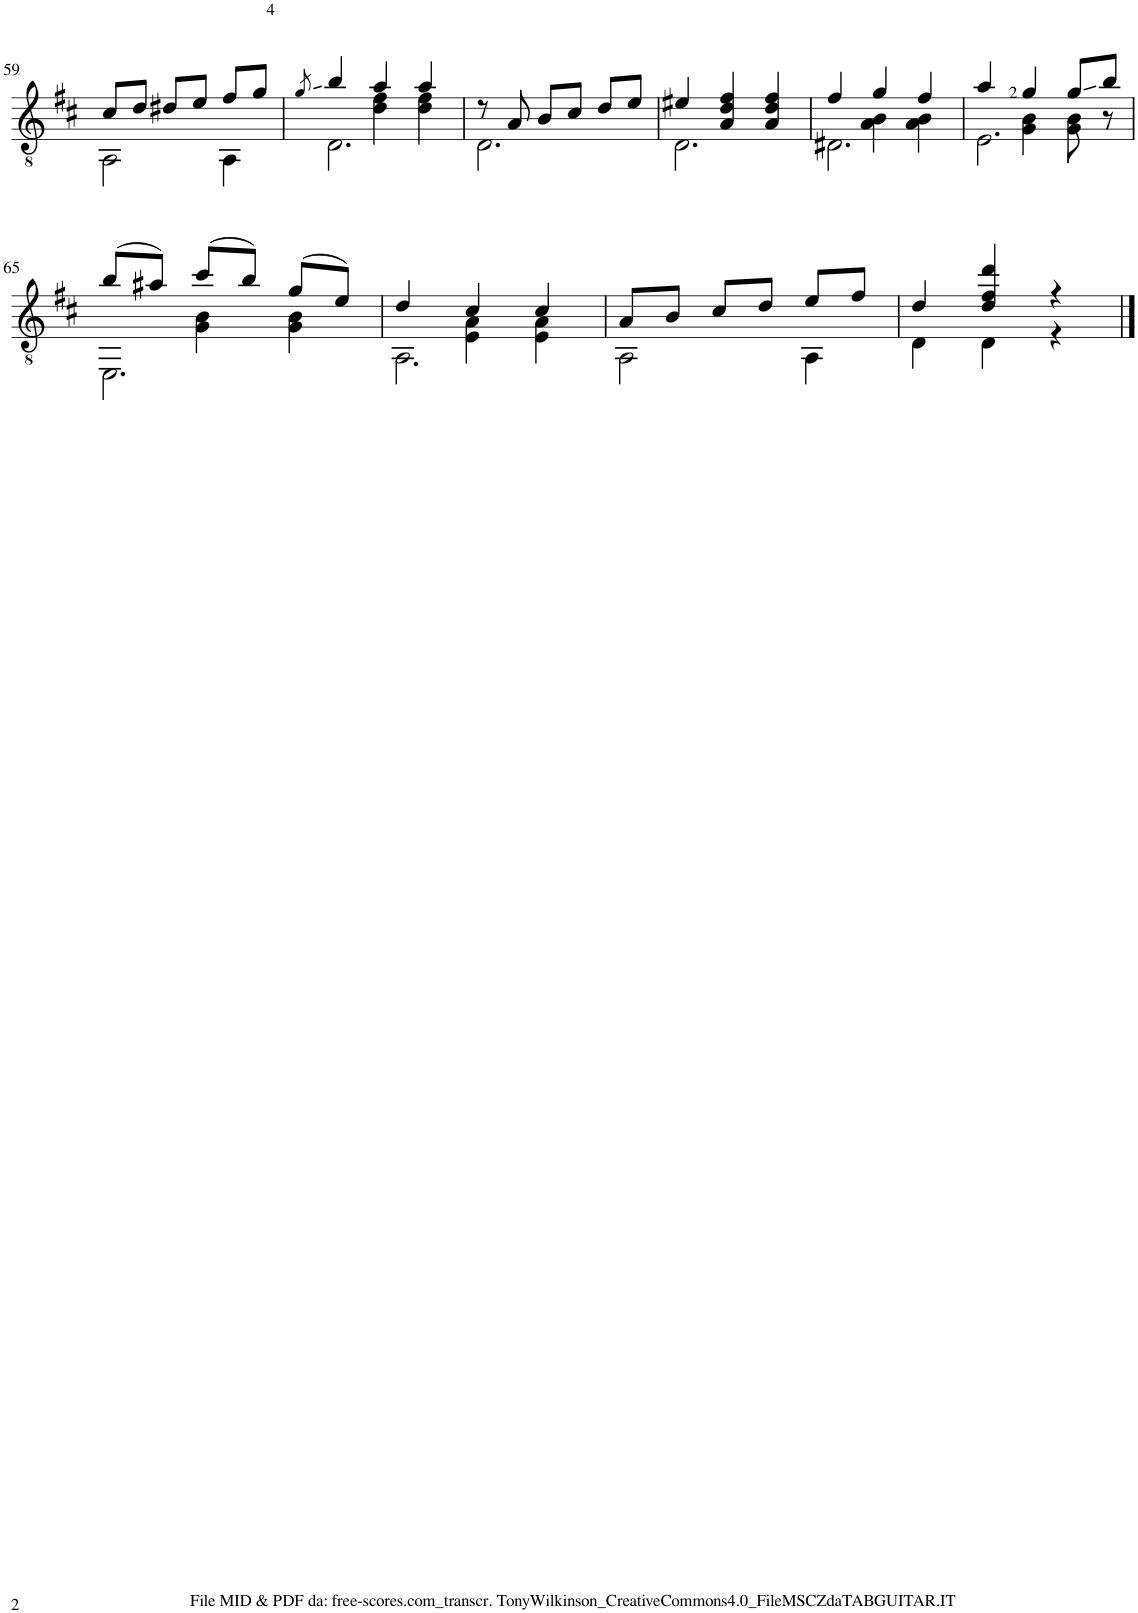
**kern
*part1
*staff1
*I"Guitar
*I'Guit.
!!LO:PB:g=z
*clefGv2
*k[f#c#]
*M3/4
=59
*^
8c#/L	2AA\
8d/J	.
8d#X/L	.
8e/J	.
8f#/L	4AA\
8g/J	.
*v	*v
=60
8qg/
*^
*	*^
4b/	4ryy	2.D\
4a/	4d\ 4f#\	.
4a/	4d\ 4f#\	.
*	*v	*v
=61	=61
8r	2.D\
8A/	.
8B/L	.
8c#/J	.
8d/L	.
8e/J	.
=62	=62
4e#X/	2.D\
4A/ 4d/ 4f#/	.
4A/ 4d/ 4f#/	.
=63	=63
*	*^
4f#/	4ryy	2.D#X\
4g/	4A\ 4B\	.
4f#/	4A\ 4B\	.
=64	=64	=64
4a/	4ryy	2.E\
4g/	4G\ 4B\	.
8g/L	8G\ 8B\	.
8b/J	8r	.
!!LO:LB:g=z	!!	!!
=65	=65	=65
(8b/L	4ryy	2.EE\
8a#X/J)	.	.
(8cc#/L	4G\ 4B\	.
8b/J)	.	.
(8g/L	4G\ 4B\	.
8e/J)	.	.
=66	=66	=66
4d/	2.AA\	4ryy
4c#/	.	4E\ 4A\
4c#/	.	4E\ 4A\
*	*v	*v
=67	=67
8A/L	2AA\
8B/J	.
8c#/L	.
8d/J	.
8e/L	4AA\
8f#/J	.
=68	=68
4d/	4D\
4d/ 4f#/ 4dd/	4D\
4r	4r
*v	*v
==
*-
